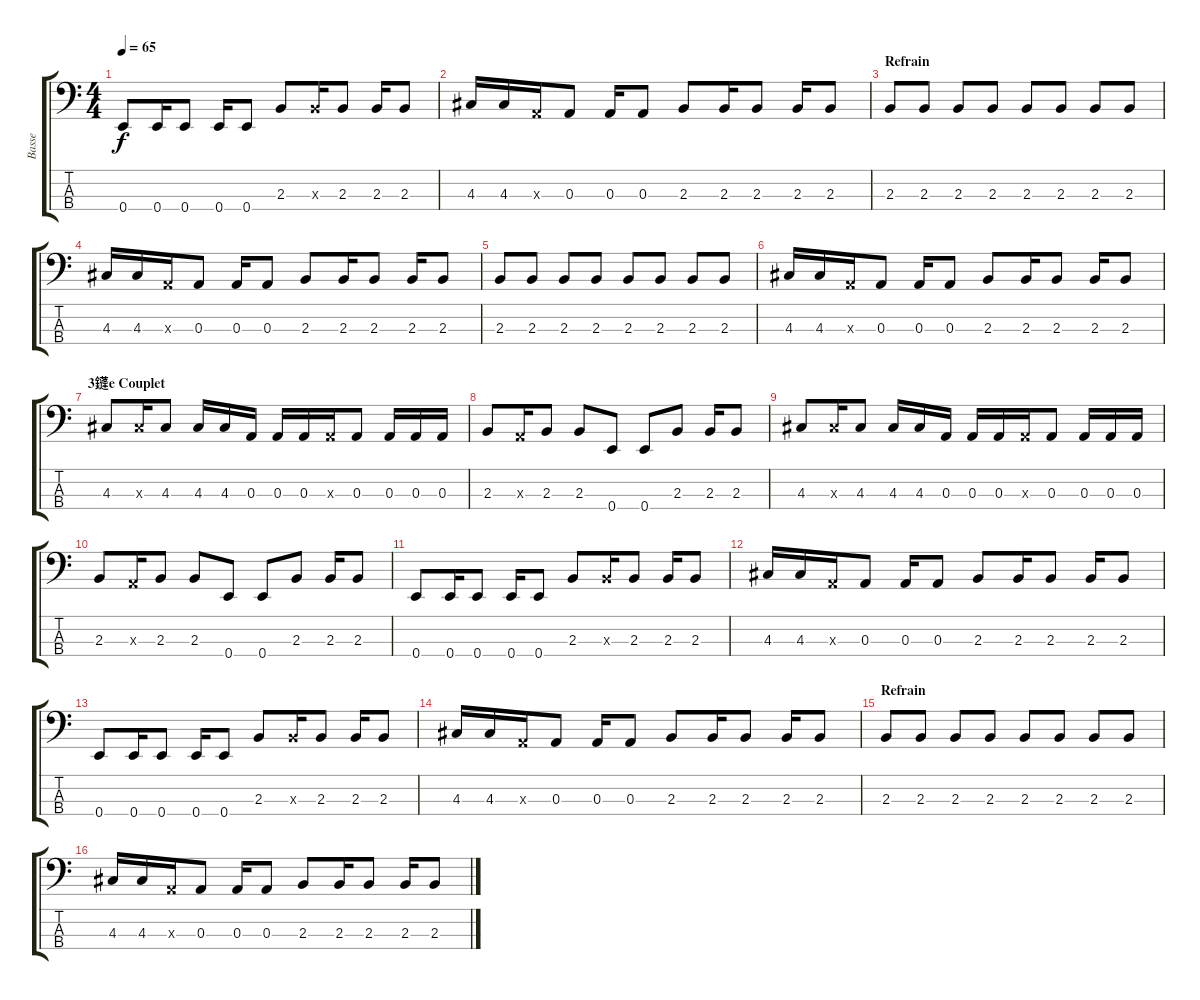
\track ("Basse" "Basse") {instrument electricbassfinger}
\staff {score tabs}
\tuning (G2 D2 A1 E1) {hide}
\ts (4 4)
\tempo 65
\clef f4
\ks c
0.4.8{dy f} 0.4.16 0.4.8 0.4.16 0.4.8 2.3.8 2.3{x}.16 2.3.8 2.3.16 2.3.8 |
4.3.16 4.3.16 0.3{x}.16 0.3.8 0.3.16 0.3.8 2.3.8 2.3.16 2.3.8 2.3.16 2.3.8 |
\section ("" "Refrain")
2.3.8 2.3.8 2.3.8 2.3.8 2.3.8 2.3.8 2.3.8 2.3.8 |
4.3.16 4.3.16 0.3{x}.16 0.3.8 0.3.16 0.3.8 2.3.8 2.3.16 2.3.8 2.3.16 2.3.8 |
2.3.8 2.3.8 2.3.8 2.3.8 2.3.8 2.3.8 2.3.8 2.3.8 |
4.3.16 4.3.16 0.3{x}.16 0.3.8 0.3.16 0.3.8 2.3.8 2.3.16 2.3.8 2.3.16 2.3.8 |
\section ("" "3鑝e Couplet")
4.3.8 4.3{x}.16 4.3.8 4.3.16 4.3.16 0.3.16 0.3.16 0.3.16 0.3{x}.16 0.3.8 0.3.16 0.3.16 0.3.16 |
2.3.8 0.3{x}.16 2.3.8 2.3.8 0.4.8 0.4.8 2.3.8 2.3.16 2.3.8 |
4.3.8 4.3{x}.16 4.3.8 4.3.16 4.3.16 0.3.16 0.3.16 0.3.16 0.3{x}.16 0.3.8 0.3.16 0.3.16 0.3.16 |
2.3.8 0.3{x}.16 2.3.8 2.3.8 0.4.8 0.4.8 2.3.8 2.3.16 2.3.8 |
0.4.8 0.4.16 0.4.8 0.4.16 0.4.8 2.3.8 2.3{x}.16 2.3.8 2.3.16 2.3.8 |
4.3.16 4.3.16 0.3{x}.16 0.3.8 0.3.16 0.3.8 2.3.8 2.3.16 2.3.8 2.3.16 2.3.8 |
0.4.8 0.4.16 0.4.8 0.4.16 0.4.8 2.3.8 2.3{x}.16 2.3.8 2.3.16 2.3.8 |
4.3.16 4.3.16 0.3{x}.16 0.3.8 0.3.16 0.3.8 2.3.8 2.3.16 2.3.8 2.3.16 2.3.8 |
\section ("" "Refrain")
2.3.8 2.3.8 2.3.8 2.3.8 2.3.8 2.3.8 2.3.8 2.3.8 |
4.3.16 4.3.16 0.3{x}.16 0.3.8 0.3.16 0.3.8 2.3.8 2.3.16 2.3.8 2.3.16 2.3.8
